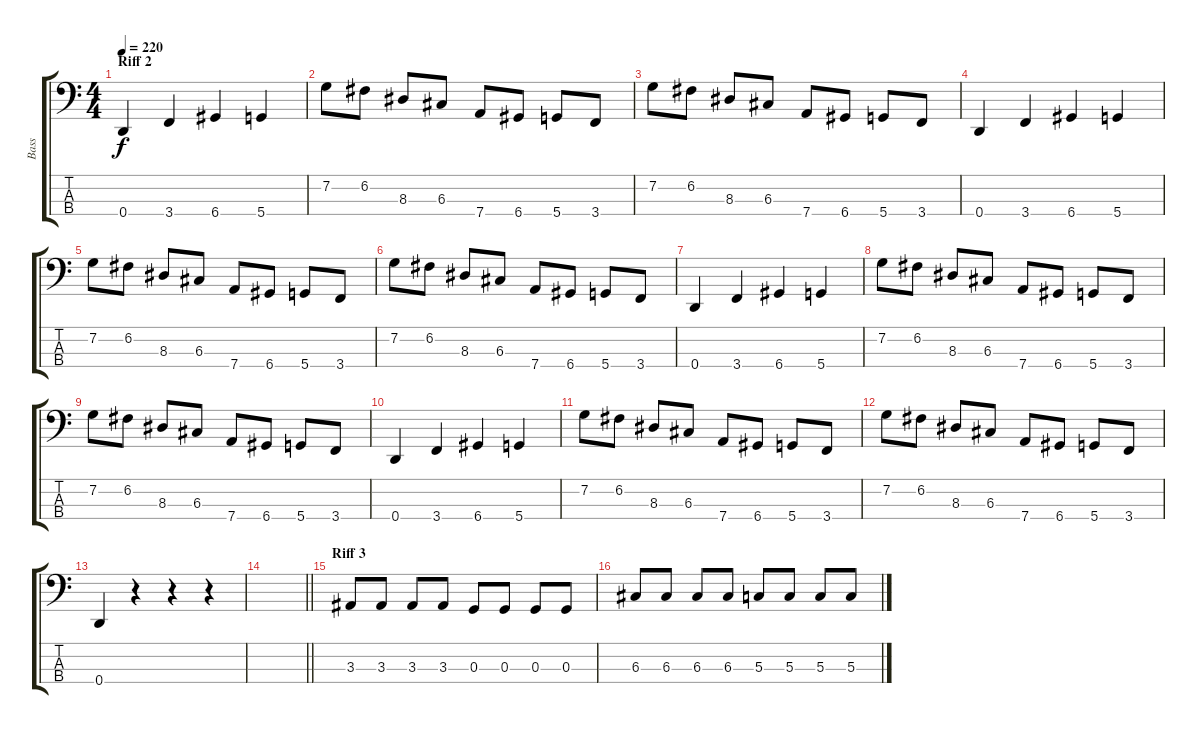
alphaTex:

\track ("Bass" "Bass") {instrument electricbassfinger}
\staff {score tabs}
\tuning (F2 C2 G1 D1) {hide}
\ts (4 4)
\section ("" "Riff 2")
\tempo 220
\clef f4
\ks c
0.4.4{dy f} 3.4.4 6.4.4 5.4.4 |
7.2.8 6.2.8 8.3.8 6.3.8 7.4.8 6.4.8 5.4.8 3.4.8 |
7.2.8 6.2.8 8.3.8 6.3.8 7.4.8 6.4.8 5.4.8 3.4.8 |
0.4.4 3.4.4 6.4.4 5.4.4 |
7.2.8 6.2.8 8.3.8 6.3.8 7.4.8 6.4.8 5.4.8 3.4.8 |
7.2.8 6.2.8 8.3.8 6.3.8 7.4.8 6.4.8 5.4.8 3.4.8 |
0.4.4 3.4.4 6.4.4 5.4.4 |
7.2.8 6.2.8 8.3.8 6.3.8 7.4.8 6.4.8 5.4.8 3.4.8 |
7.2.8 6.2.8 8.3.8 6.3.8 7.4.8 6.4.8 5.4.8 3.4.8 |
0.4.4 3.4.4 6.4.4 5.4.4 |
7.2.8 6.2.8 8.3.8 6.3.8 7.4.8 6.4.8 5.4.8 3.4.8 |
7.2.8 6.2.8 8.3.8 6.3.8 7.4.8 6.4.8 5.4.8 3.4.8 |
0.4.4 r.4 r.4 r.4 |
\barLineRight lightlight
|
\section ("" "Riff 3")
3.3.8 3.3.8 3.3.8 3.3.8 0.3.8 0.3.8 0.3.8 0.3.8 |
6.3.8 6.3.8 6.3.8 6.3.8 5.3.8 5.3.8 5.3.8 5.3.8
